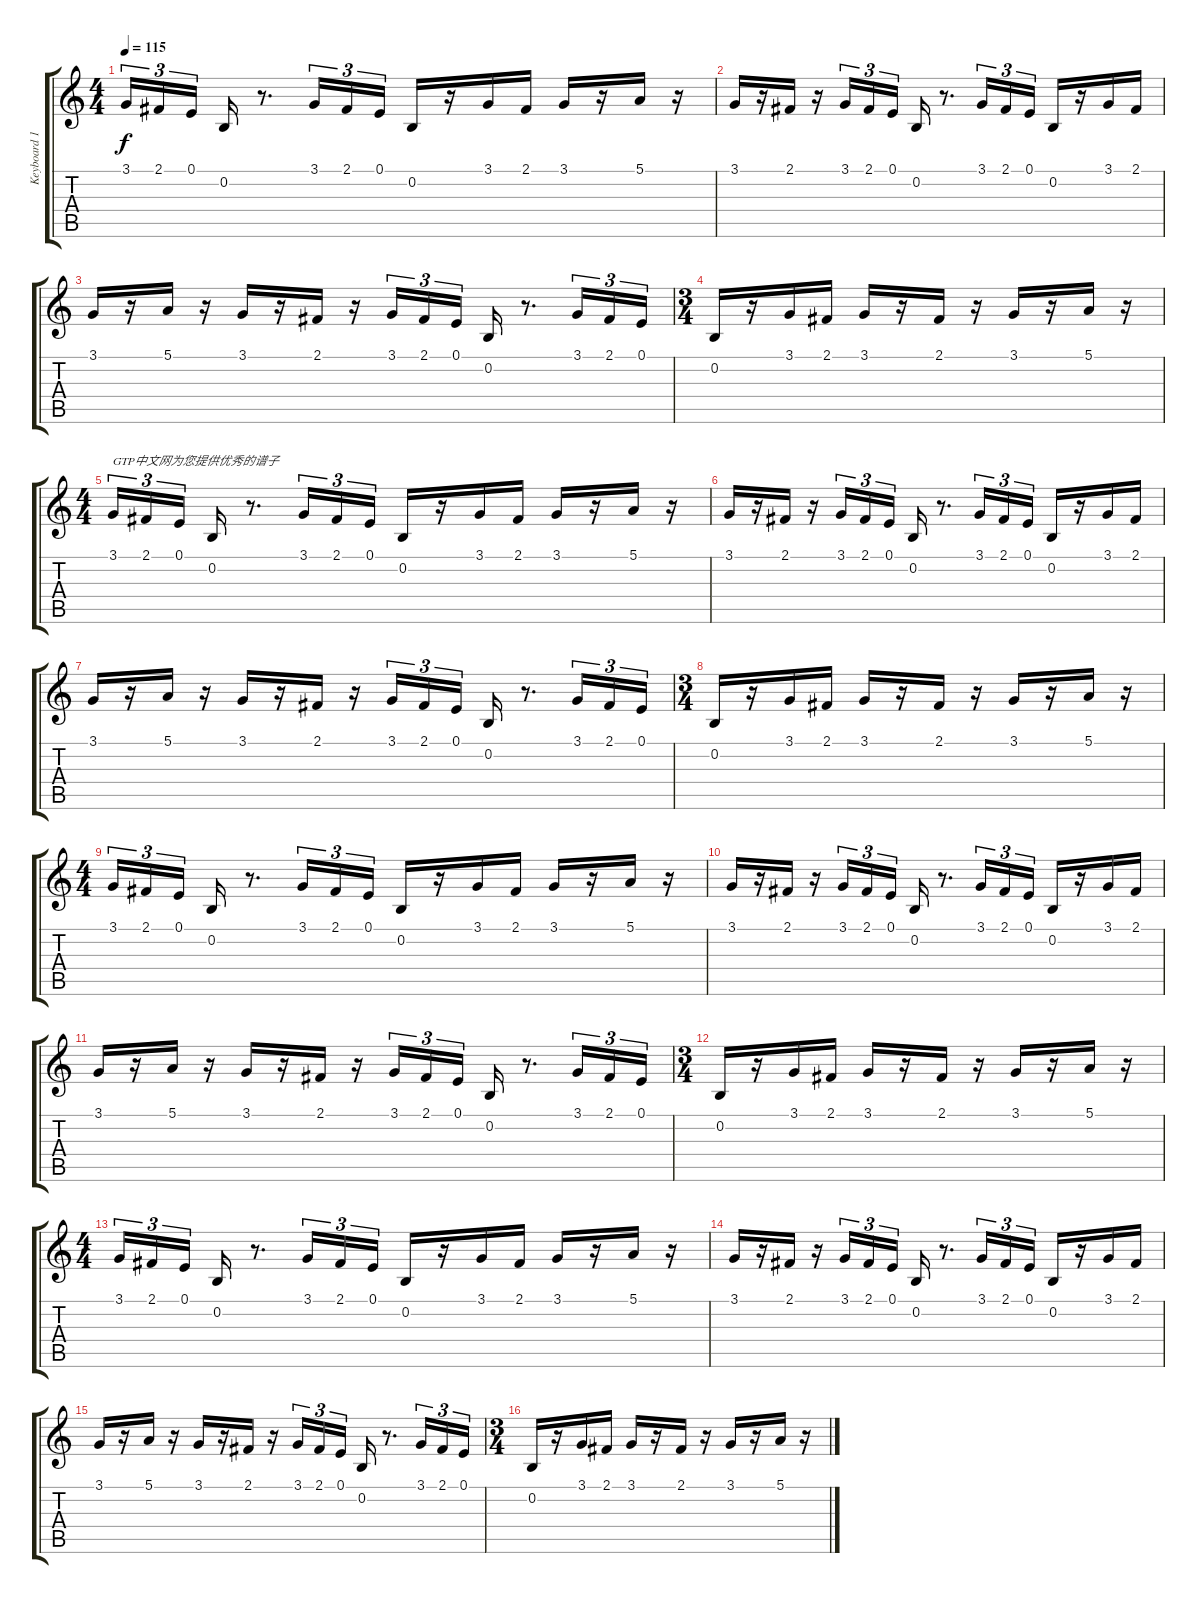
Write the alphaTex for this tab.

\track ("Keyboard 1." "Keyboard 1") {instrument stringensemble1}
\staff {score tabs}
\tuning (E4 B3 G3 D3 A2 E2) {hide}
\ts (4 4)
\tempo 115
\tempo 140
\tempo 115
\clef g2
\ks c
3.1.16{tu (3 2) dy f instrument stringensemble1} 2.1.16{tu (3 2)} 0.1.16{tu (3 2)} 0.2.16 r.8{d} 3.1.16{tu (3 2)} 2.1.16{tu (3 2)} 0.1.16{tu (3 2)} 0.2.16 r.16 3.1.16 2.1.16 3.1.16 r.16 5.1.16 r.16 |
3.1.16 r.16 2.1.16 r.16 3.1.16{tu (3 2)} 2.1.16{tu (3 2)} 0.1.16{tu (3 2)} 0.2.16 r.8{d} 3.1.16{tu (3 2)} 2.1.16{tu (3 2)} 0.1.16{tu (3 2)} 0.2.16 r.16 3.1.16 2.1.16 |
3.1.16 r.16 5.1.16 r.16 3.1.16 r.16 2.1.16 r.16 3.1.16{tu (3 2)} 2.1.16{tu (3 2)} 0.1.16{tu (3 2)} 0.2.16 r.8{d} 3.1.16{tu (3 2)} 2.1.16{tu (3 2)} 0.1.16{tu (3 2)} |
\ts (3 4)
0.2.16 r.16 3.1.16 2.1.16 3.1.16 r.16 2.1.16 r.16 3.1.16 r.16 5.1.16 r.16 |
\ts (4 4)
3.1.16{tu (3 2) txt "GTP中文网为您提供优秀的谱子"} 2.1.16{tu (3 2)} 0.1.16{tu (3 2)} 0.2.16 r.8{d} 3.1.16{tu (3 2)} 2.1.16{tu (3 2)} 0.1.16{tu (3 2)} 0.2.16 r.16 3.1.16 2.1.16 3.1.16 r.16 5.1.16 r.16 |
3.1.16 r.16 2.1.16 r.16 3.1.16{tu (3 2)} 2.1.16{tu (3 2)} 0.1.16{tu (3 2)} 0.2.16 r.8{d} 3.1.16{tu (3 2)} 2.1.16{tu (3 2)} 0.1.16{tu (3 2)} 0.2.16 r.16 3.1.16 2.1.16 |
3.1.16 r.16 5.1.16 r.16 3.1.16 r.16 2.1.16 r.16 3.1.16{tu (3 2)} 2.1.16{tu (3 2)} 0.1.16{tu (3 2)} 0.2.16 r.8{d} 3.1.16{tu (3 2)} 2.1.16{tu (3 2)} 0.1.16{tu (3 2)} |
\ts (3 4)
0.2.16 r.16 3.1.16 2.1.16 3.1.16 r.16 2.1.16 r.16 3.1.16 r.16 5.1.16 r.16 |
\ts (4 4)
3.1.16{tu (3 2)} 2.1.16{tu (3 2)} 0.1.16{tu (3 2)} 0.2.16 r.8{d} 3.1.16{tu (3 2)} 2.1.16{tu (3 2)} 0.1.16{tu (3 2)} 0.2.16 r.16 3.1.16 2.1.16 3.1.16 r.16 5.1.16 r.16 |
3.1.16 r.16 2.1.16 r.16 3.1.16{tu (3 2)} 2.1.16{tu (3 2)} 0.1.16{tu (3 2)} 0.2.16 r.8{d} 3.1.16{tu (3 2)} 2.1.16{tu (3 2)} 0.1.16{tu (3 2)} 0.2.16 r.16 3.1.16 2.1.16 |
3.1.16 r.16 5.1.16 r.16 3.1.16 r.16 2.1.16 r.16 3.1.16{tu (3 2)} 2.1.16{tu (3 2)} 0.1.16{tu (3 2)} 0.2.16 r.8{d} 3.1.16{tu (3 2)} 2.1.16{tu (3 2)} 0.1.16{tu (3 2)} |
\ts (3 4)
0.2.16 r.16 3.1.16 2.1.16 3.1.16 r.16 2.1.16 r.16 3.1.16 r.16 5.1.16 r.16 |
\ts (4 4)
3.1.16{tu (3 2)} 2.1.16{tu (3 2)} 0.1.16{tu (3 2)} 0.2.16 r.8{d} 3.1.16{tu (3 2)} 2.1.16{tu (3 2)} 0.1.16{tu (3 2)} 0.2.16 r.16 3.1.16 2.1.16 3.1.16 r.16 5.1.16 r.16 |
3.1.16 r.16 2.1.16 r.16 3.1.16{tu (3 2)} 2.1.16{tu (3 2)} 0.1.16{tu (3 2)} 0.2.16 r.8{d} 3.1.16{tu (3 2)} 2.1.16{tu (3 2)} 0.1.16{tu (3 2)} 0.2.16 r.16 3.1.16 2.1.16 |
3.1.16 r.16 5.1.16 r.16 3.1.16 r.16 2.1.16 r.16 3.1.16{tu (3 2)} 2.1.16{tu (3 2)} 0.1.16{tu (3 2)} 0.2.16 r.8{d} 3.1.16{tu (3 2)} 2.1.16{tu (3 2)} 0.1.16{tu (3 2)} |
\ts (3 4)
0.2.16 r.16 3.1.16 2.1.16 3.1.16 r.16 2.1.16 r.16 3.1.16 r.16 5.1.16 r.16
